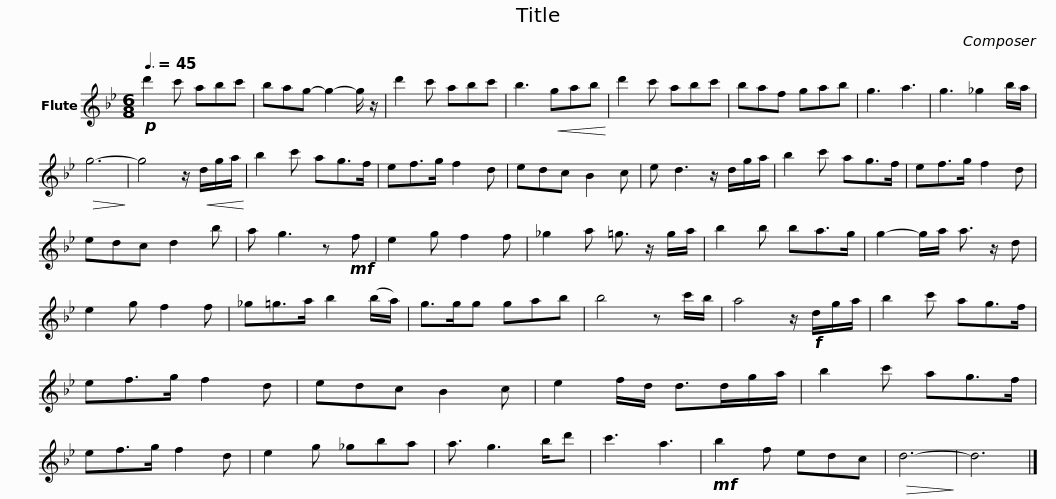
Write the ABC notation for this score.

X:1
L:1/8
Q:3/8=45
M:6/8
I:linebreak $
K:Bb
V:1 treble
V:1
!p! d'2 c' abc' | bag- g2- g/ z/ | d'2 c' abc' | b3!<(! gab!<)! | d'2 c' abc' | %5
 baf gab | g3 a3 |$ g3 _g2 b/a/ |!>(! g6-!>)! | g4 z/!<(! d/g/a/!<)! | %10
 b2 c' ag>f | ef>g f2 d | edc B2 c | e d3 z/ d/g/a/ | b2 c' ag>f |$ %15
 ef>g f2 d | edc d2 b | a g3 z!mf! f | e2 g f2 f | _g2 a =g3/2 z/ g/a/ | %20
 b2 b ba>g | g2- g/a/ a3/2 z/ d | e2 g f2 f |$ _g=g>a b2 (b/a/) | g>gg gab | %25
 b4 z c'/b/ | a4 z/!f! d/g/a/ | b2 c' ag>f | ef>g f2 d | edc B2 c |$ %30
 e2 f/d/ d>dg/a/ | b2 c' ag>f | ef>g f2 d | e2 g _gba | a3/2 g3 b/d' | %35
 c'3 a3 |!mf! b2 f edc |!>(! d6-!>)! | d6 |] %39
